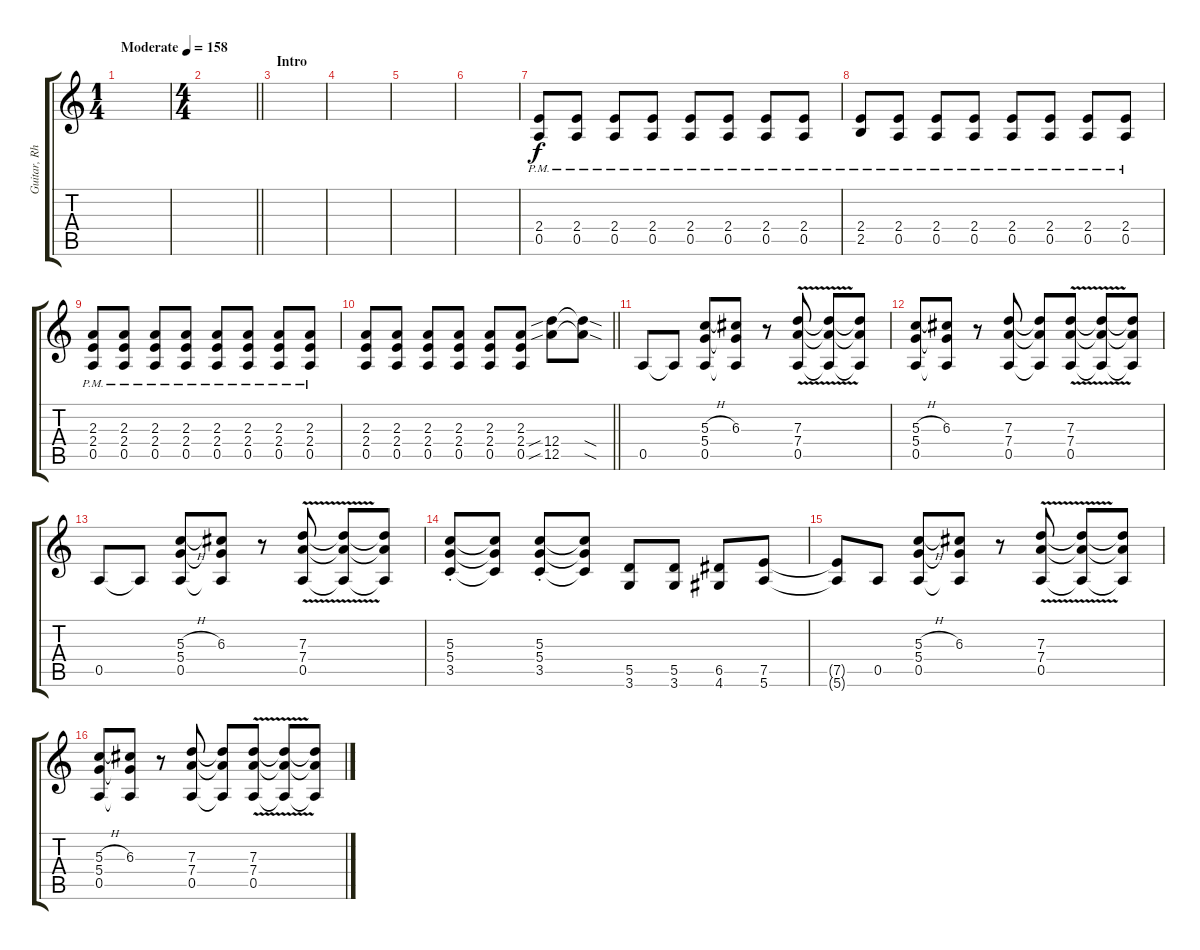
\track ("Guitar, Rhythm" "Guitar, Rh") {instrument distortionguitar}
\staff {score tabs}
\tuning (E4 B3 G3 D3 A2 E2) {hide}
\ts (1 4)
\tempo (158 "Moderate")
\clef g2
\ks c
|
\ts (4 4)
\barLineRight lightlight
|
\section ("" "Intro")
|
|
|
|
(2.4{pm} 0.5{pm}).8 (2.4{pm} 0.5{pm}).8 (2.4{pm} 0.5{pm}).8 (2.4{pm} 0.5{pm}).8 (2.4{pm} 0.5{pm}).8 (2.4{pm} 0.5{pm}).8 (2.4{pm} 0.5{pm}).8 (2.4{pm} 0.5{pm}).8 |
(2.4{pm} 2.5{pm}).8 (2.4{pm} 0.5{pm}).8 (2.4{pm} 0.5{pm}).8 (2.4{pm} 0.5{pm}).8 (2.4{pm} 0.5{pm}).8 (2.4{pm} 0.5{pm}).8 (2.4{pm} 0.5{pm}).8 (2.4{pm} 0.5{pm}).8 |
(2.3 2.4{pm} 0.5{pm}).8 (2.3 2.4{pm} 0.5{pm}).8 (2.3 2.4{pm} 0.5{pm}).8 (2.3 2.4{pm} 0.5{pm}).8 (2.3{pm} 2.4{pm} 0.5{pm}).8 (2.3{pm} 2.4{pm} 0.5{pm}).8 (2.3{pm} 2.4{pm} 0.5{pm}).8 (2.3{pm} 2.4{pm} 0.5{pm}).8 |
\barLineRight lightlight
(2.3 2.4 0.5).8 (2.3 2.4 0.5).8 (2.3 2.4 0.5).8 (2.3 2.4 0.5).8 (2.3 2.4 0.5).8 (2.3 2.4 0.5).8 (12.4{sib} 12.5{sib}).8 (12.4{sod t} 12.5{sod t}).8 |
0.5.8 0.5{t}.8 (5.3{h} 5.4 0.5).8 (6.3 5.4{t} 0.5{t}).8 r.8 (7.3 7.4 0.5{v}).8 (7.3{t} 7.4{t} 0.5{t}).8 (7.3{t} 7.4{t} 0.5{t}).8 |
(5.3{h} 5.4 0.5).8 (6.3 5.4{t} 0.5{t}).8 r.8 (7.3 7.4 0.5).8 (7.3{t} 7.4{t} 0.5{t}).8 (7.3 7.4{v} 0.5).8 (7.3{t} 7.4{t} 0.5{t}).8 (7.3{t} 7.4{t} 0.5{t}).8 |
0.5.8 0.5{t}.8 (5.3{h} 5.4 0.5).8 (6.3 5.4{t} 0.5{t}).8 r.8 (7.3 7.4 0.5{v}).8 (7.3{t} 7.4{t} 0.5{t}).8 (7.3{t} 7.4{t} 0.5{t}).8 |
(5.3{st} 5.4 3.5).8 (5.3{t} 5.4{t} 3.5{t}).8 (5.3{st} 5.4 3.5).8 (5.3{t} 5.4{t} 3.5{t}).8 (5.5 3.6).8 (5.5 3.6).8 (6.5 4.6).8 (7.5 5.6).8 |
(7.5{t} 5.6{t}).8 0.5.8 (5.3{h} 5.4 0.5).8 (6.3 5.4{t} 0.5{t}).8 r.8 (7.3 7.4 0.5{v}).8 (7.3{t} 7.4{t} 0.5{t}).8 (7.3{t} 7.4{t} 0.5{t}).8 |
(5.3{h} 5.4 0.5).8 (6.3 5.4{t} 0.5{t}).8 r.8 (7.3 7.4 0.5).8 (7.3{t} 7.4{t} 0.5{t}).8 (7.3 7.4{v} 0.5).8 (7.3{t} 7.4{t} 0.5{t}).8 (7.3{t} 7.4{t} 0.5{t}).8
